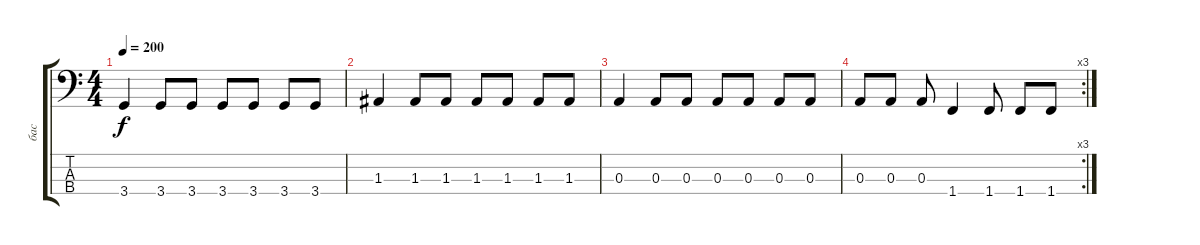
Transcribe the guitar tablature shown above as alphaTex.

\track ("бас" "бас") {instrument electricbasspick}
\staff {score tabs}
\tuning (G2 D2 A1 E1) {hide}
\ts (4 4)
\tempo 200
\clef f4
\ks c
3.4.4{dy f} 3.4.8 3.4.8 3.4.8 3.4.8 3.4.8 3.4.8 |
1.3.4 1.3.8 1.3.8 1.3.8 1.3.8 1.3.8 1.3.8 |
0.3.4 0.3.8 0.3.8 0.3.8 0.3.8 0.3.8 0.3.8 |
\rc 3
0.3.8 0.3.8 0.3.8 1.4.4 1.4.8 1.4.8 1.4.8
